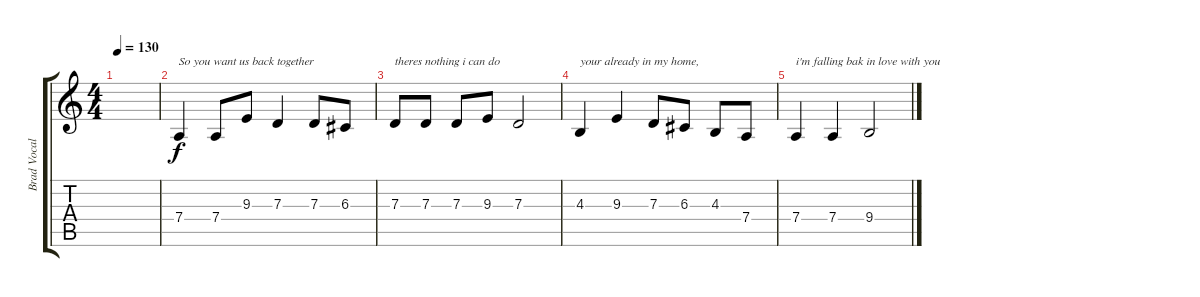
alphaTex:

\track ("Brad Vocals" "Brad Vocal") {instrument altosax}
\staff {score tabs}
\tuning (E4 B3 G3 D3 A2 E2) {hide}
\ts (4 4)
\tempo 130
\clef g2
\ks c
|
7.4.4{txt "So you want us back together"} 7.4.8 9.3.8 7.3.4 7.3.8 6.3.8 |
7.3.8{txt "theres nothing i can do"} 7.3.8 7.3.8 9.3.8 7.3.2 |
4.3.4{txt "your already in my home,"} 9.3.4 7.3.8 6.3.8 4.3.8 7.4.8 |
7.4.4{txt "i'm falling bak in love with you"} 7.4.4 9.4.2
